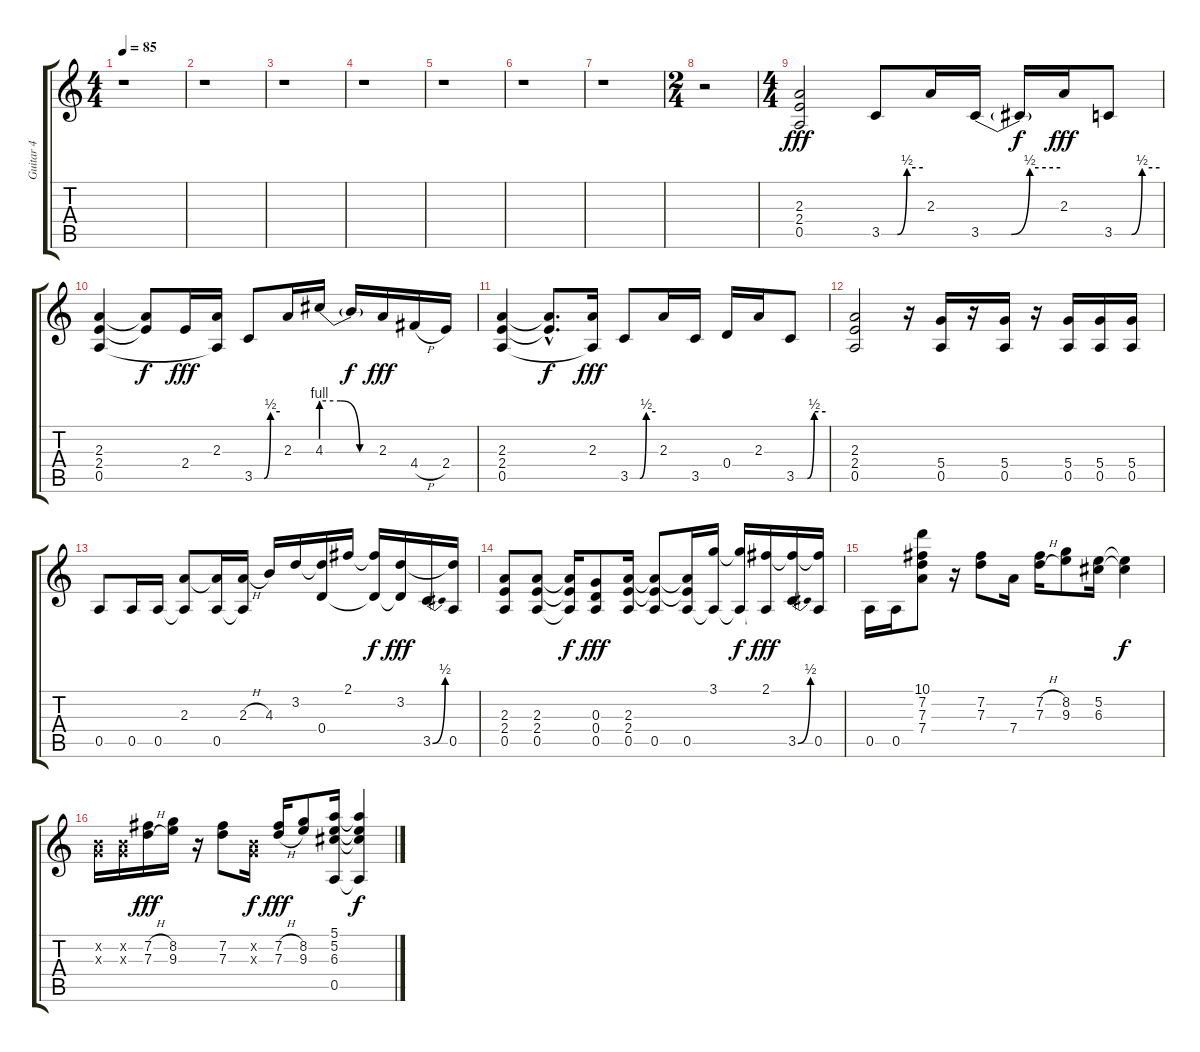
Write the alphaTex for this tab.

\track ("Guitar 4" "Guitar 4") {instrument distortionguitar}
\staff {score tabs}
\tuning (E4 B3 G3 D3 A2 E2) {hide}
\ts (4 4)
\tempo 85
\clef g2
\ks c
r.1{dy fff instrument distortionguitar} |
r.1 |
r.1 |
r.1 |
r.1 |
r.1 |
r.1 |
\ts (2 4)
r.2 |
\ts (4 4)
(2.3 2.4 0.5).2 3.5{be (custom 0 0 23 0 37 2 60 2)}.8 2.3.16 3.5{be (custom 0 0 23 0 37 2 60 2)}.16 3.5{t}.16{dy f} 2.3.16{dy fff} 3.5{be (custom 0 0 23 0 37 2 60 2)}.8 |
(2.3 2.4 0.5).4 (2.3{t} 2.4{t}).8{dy f} 2.4.16{dy fff} (2.3 0.5{t}).16 3.5{be (custom 0 0 23 0 38 2 60 2)}.8 2.3.16 4.3{be (custom 0 4 20 4 40 0 60 0)}.16 4.3{t}.16{dy f} 2.3.16{dy fff} 4.4{h}.16 2.4.16 |
(2.3 2.4 0.5).4 (2.3{hac t} 2.4{hac t}).8{d dy f} (2.3 0.5{t}).16{dy fff} 3.5{be (custom 0 0 23 0 38 2 60 2)}.8 2.3.16 3.5.16 0.4.16 2.3.16 3.5{be (custom 0 0 23 0 37 2 60 2)}.8 |
(2.3 2.4 0.5).2 r.16 (5.4 0.5).16 r.16 (5.4 0.5).16 r.16 (5.4 0.5).16 (5.4 0.5).16 (5.4 0.5).16 |
0.5.8 0.5.16 0.5.16 (2.3 0.5{t}).8 (2.3{t} 0.5).16 (2.3{h} 0.5{t}).16 4.3.16 3.2.16 (3.2{t} 0.4).16 2.1.16 (2.1{t} 0.4{t}).16{dy f} (3.2 0.4{t}).16{dy fff} 3.5{be (bend 0 0 60 2)}.16 (3.2{t} 0.5).16 |
(2.3 2.4 0.5).8 (2.3 2.4 0.5).8 (2.3{t} 2.4{t} 0.5{t}).16{dy f} (0.3 0.4 0.5).8{dy fff} (2.3 2.4 0.5).16 (2.3{t} 2.4{t} 0.5).8 (2.3{t} 2.4{t} 0.5).16 (3.1 0.5{t}).16 (3.1{t} 0.5{t}).16{dy f} (2.1 0.5{t}).16{dy fff} (2.1{t} 3.5{be (bend 0 0 60 2)}).16 (2.1{t} 0.5).16 |
0.5.16 0.5.16 (10.1 7.2 7.3 7.4).8 r.16 (7.2 7.3).8 7.4.16 (7.2{h} 7.3{h}).16 (8.2 9.3).8 (5.2 6.3).16 (5.2{t} 6.3{t}).4{dy f} |
(0.2{x} 0.3{x}).16 (0.2{x} 0.3{x}).16 (7.2{h} 7.3{h}).16{dy fff} (8.2 9.3).16 r.16 (7.2 7.3).8 (0.2{x} 0.3{x}).16{dy f} (7.2{h} 7.3{h}).16{dy fff} (8.2 9.3).8 (5.1 5.2 6.3 0.5).16 (5.1{t} 5.2{t} 6.3{t} 0.5{t}).4{dy f}
